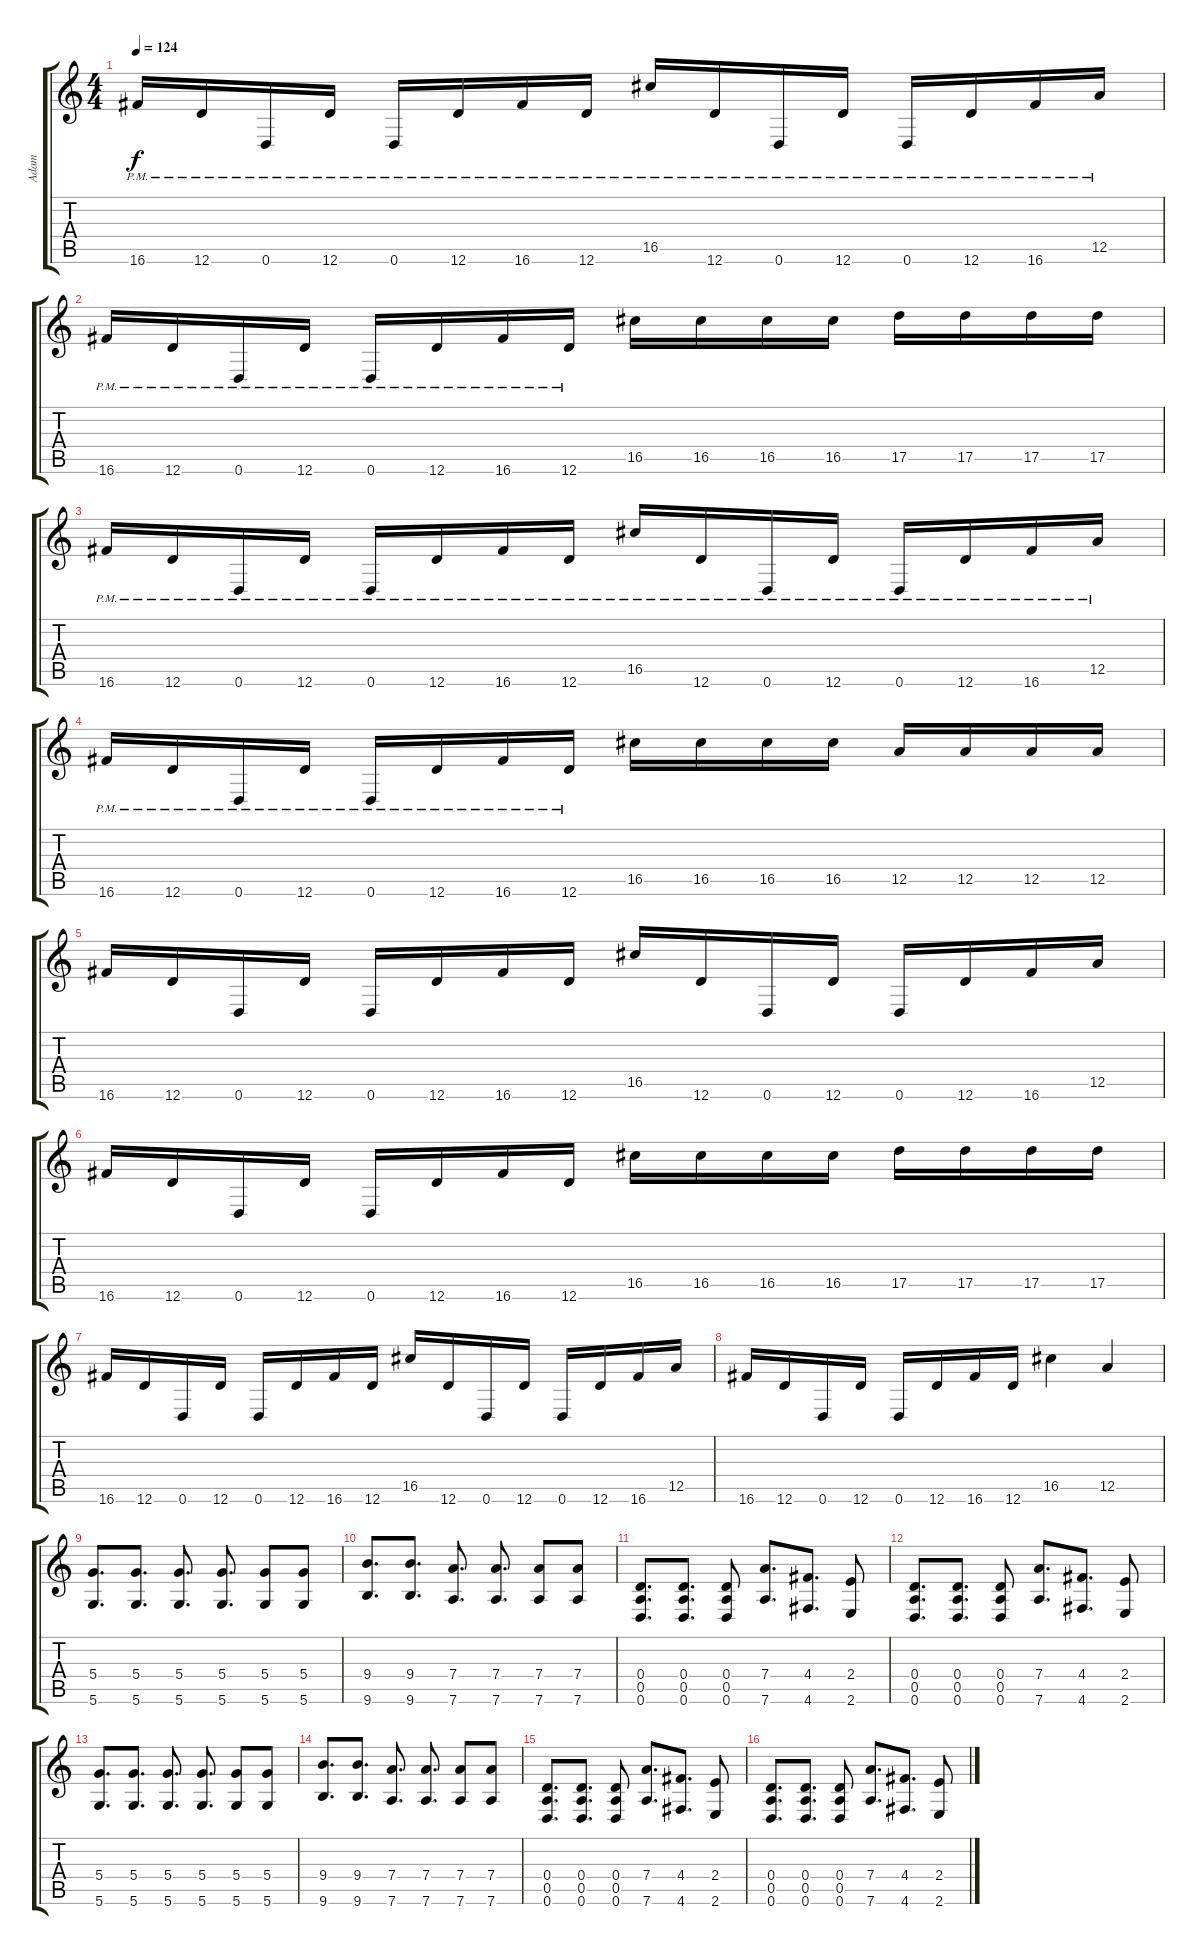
\track ("Adam" "Adam") {instrument distortionguitar}
\staff {score tabs}
\tuning (E4 B3 G3 D3 A2 D2) {hide}
\ts (4 4)
\tempo 124
\clef g2
\ks c
16.6{pm}.16{dy f} 12.6{pm}.16 0.6{pm}.16 12.6{pm}.16 0.6{pm}.16 12.6{pm}.16 16.6{pm}.16 12.6{pm}.16 16.5{pm}.16 12.6{pm}.16 0.6{pm}.16 12.6{pm}.16 0.6{pm}.16 12.6{pm}.16 16.6{pm}.16 12.5{pm}.16 |
16.6{pm}.16 12.6{pm}.16 0.6{pm}.16 12.6{pm}.16 0.6{pm}.16 12.6{pm}.16 16.6{pm}.16 12.6{pm}.16 16.5.16 16.5.16 16.5.16 16.5.16 17.5.16 17.5.16 17.5.16 17.5.16 |
16.6{pm}.16 12.6{pm}.16 0.6{pm}.16 12.6{pm}.16 0.6{pm}.16 12.6{pm}.16 16.6{pm}.16 12.6{pm}.16 16.5{pm}.16 12.6{pm}.16 0.6{pm}.16 12.6{pm}.16 0.6{pm}.16 12.6{pm}.16 16.6{pm}.16 12.5{pm}.16 |
16.6{pm}.16 12.6{pm}.16 0.6{pm}.16 12.6{pm}.16 0.6{pm}.16 12.6{pm}.16 16.6{pm}.16 12.6{pm}.16 16.5.16 16.5.16 16.5.16 16.5.16 12.5.16 12.5.16 12.5.16 12.5.16 |
16.6.16 12.6.16 0.6.16 12.6.16 0.6.16 12.6.16 16.6.16 12.6.16 16.5.16 12.6.16 0.6.16 12.6.16 0.6.16 12.6.16 16.6.16 12.5.16 |
16.6.16 12.6.16 0.6.16 12.6.16 0.6.16 12.6.16 16.6.16 12.6.16 16.5.16 16.5.16 16.5.16 16.5.16 17.5.16 17.5.16 17.5.16 17.5.16 |
16.6.16 12.6.16 0.6.16 12.6.16 0.6.16 12.6.16 16.6.16 12.6.16 16.5.16 12.6.16 0.6.16 12.6.16 0.6.16 12.6.16 16.6.16 12.5.16 |
16.6.16 12.6.16 0.6.16 12.6.16 0.6.16 12.6.16 16.6.16 12.6.16 16.5.4 12.5.4 |
(5.4 5.6).8{d} (5.4 5.6).8{d} (5.4 5.6).8{d} (5.4 5.6).8{d} (5.4 5.6).8 (5.4 5.6).8 |
(9.4 9.6).8{d} (9.4 9.6).8{d} (7.4 7.6).8{d} (7.4 7.6).8{d} (7.4 7.6).8 (7.4 7.6).8 |
(0.4 0.5 0.6).8{d} (0.4 0.5 0.6).8{d} (0.4 0.5 0.6).8 (7.4 7.6).8{d} (4.4 4.6).8{d} (2.4 2.6).8 |
(0.4 0.5 0.6).8{d} (0.4 0.5 0.6).8{d} (0.4 0.5 0.6).8 (7.4 7.6).8{d} (4.4 4.6).8{d} (2.4 2.6).8 |
(5.4 5.6).8{d} (5.4 5.6).8{d} (5.4 5.6).8{d} (5.4 5.6).8{d} (5.4 5.6).8 (5.4 5.6).8 |
(9.4 9.6).8{d} (9.4 9.6).8{d} (7.4 7.6).8{d} (7.4 7.6).8{d} (7.4 7.6).8 (7.4 7.6).8 |
(0.4 0.5 0.6).8{d} (0.4 0.5 0.6).8{d} (0.4 0.5 0.6).8 (7.4 7.6).8{d} (4.4 4.6).8{d} (2.4 2.6).8 |
(0.4 0.5 0.6).8{d} (0.4 0.5 0.6).8{d} (0.4 0.5 0.6).8 (7.4 7.6).8{d} (4.4 4.6).8{d} (2.4 2.6).8
